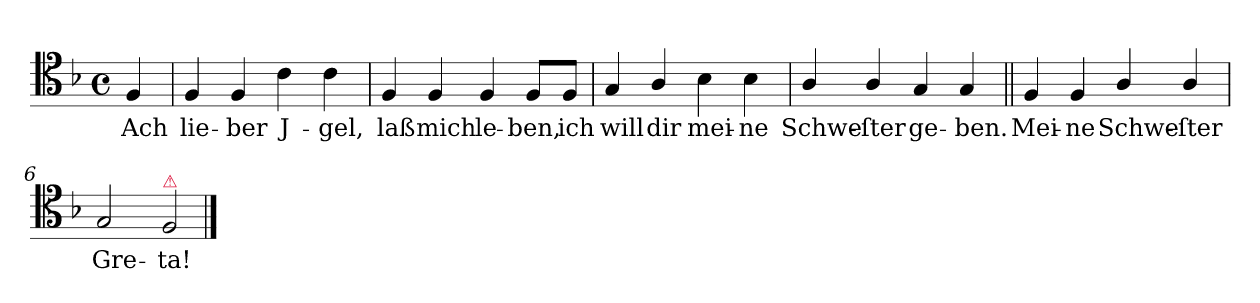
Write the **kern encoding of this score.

**kern	**text
*part1	*part1
*staff1	*staff1
*clefC4	*
*k[b-]	*
*F:	*
*M4/4	*
*met(c)	*
=	=
4F	Ach
=1	=1
4F	lie-
4F	-ber
4c	J-
4c	-gel,
=2	=2
4F	laß
4F	mich
4F	le-
8F/L	-ben,
8F/J	ich
=3	=3
4G	will
4A/	dir
4B-	mei-
4B-	-ne
=4	=4
4A/	Schwe-
4A/	-ſter
4G	ge-
4G	-ben.
=5||	=5||
4F	Mei-
4F	-ne
4A/	Schwe-
4A/	-ſter
=6	=6
2G	Gre-
!LO:TX:a:color=crimson:t=⚠	!
!LO:N:vis=2	!
4F	-ta!
==	==
*-	*-
